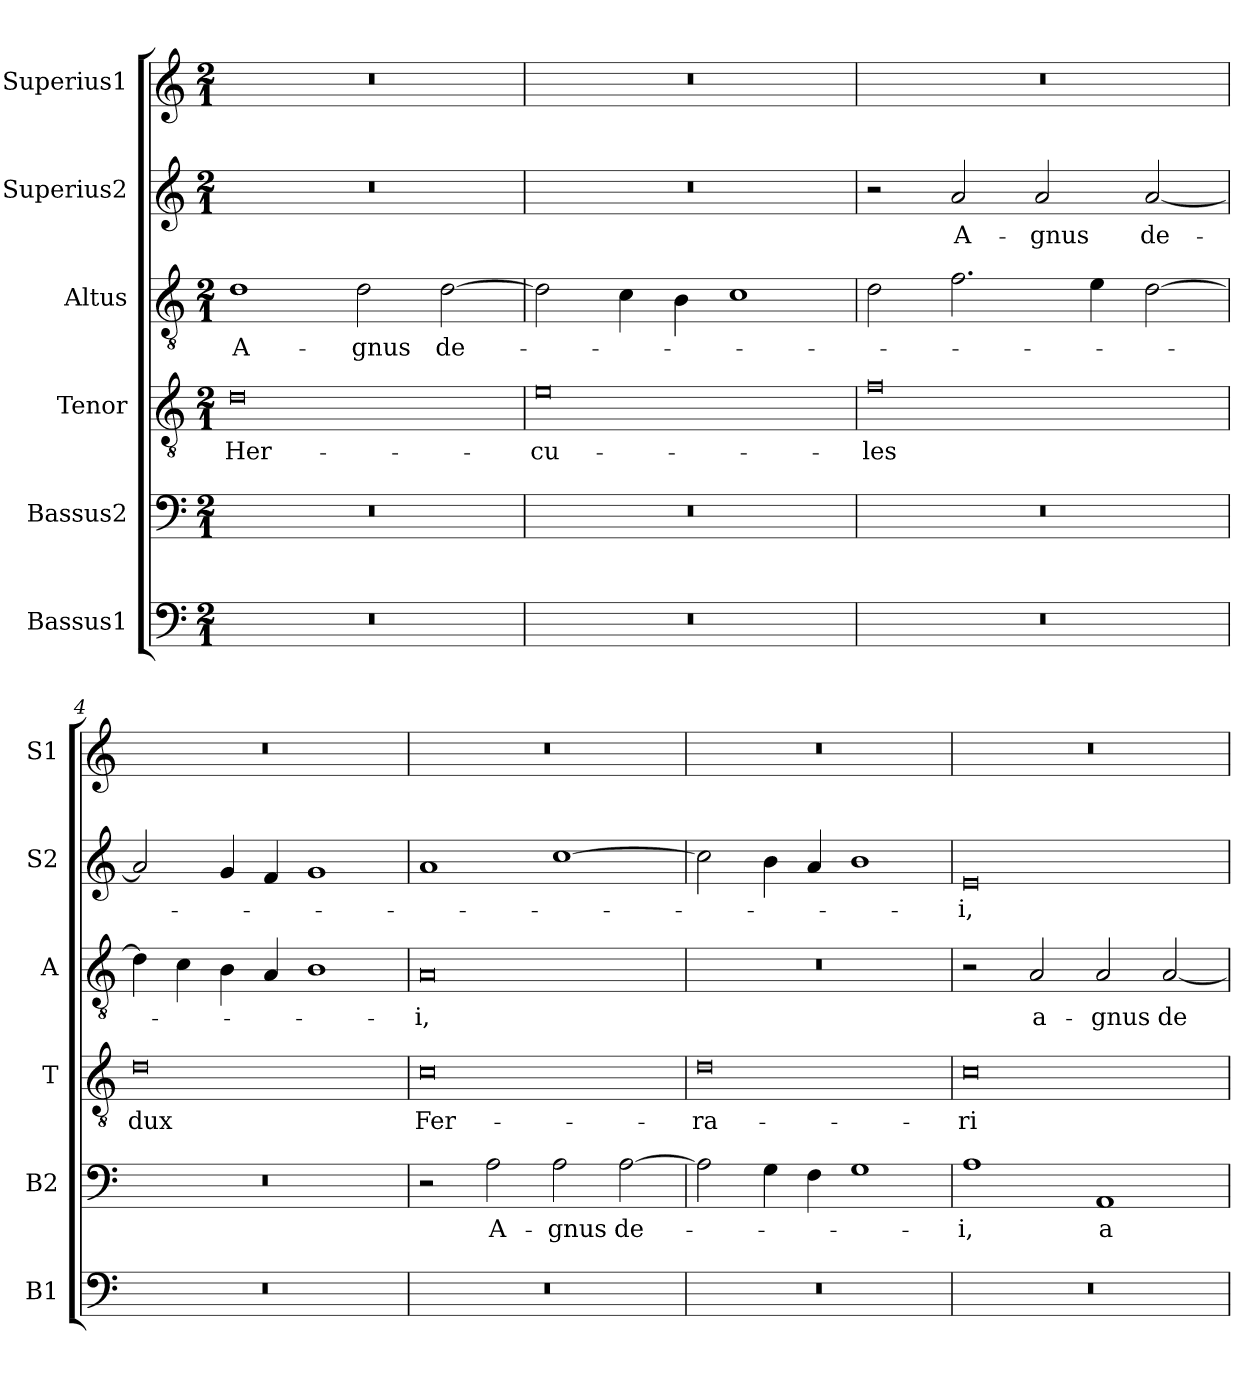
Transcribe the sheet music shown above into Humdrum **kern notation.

**kern	**kern	**text	**kern	**text	**kern	**text	**kern	**text	**kern
*part6	*part5	*part5	*part4	*part4	*part3	*part3	*part2	*part2	*part1
*staff6	*staff5	*staff5	*staff4	*staff4	*staff3	*staff3	*staff2	*staff2	*staff1
*I"Bassus1	*I"Bassus2	*	*I"Tenor	*	*I"Altus	*	*I"Superius2	*	*I"Superius1
*I'B1	*I'B2	*	*I'T	*	*I'A	*	*I'S2	*	*I'S1
*clefF4	*clefF4	*	*clefGv2	*	*clefGv2	*	*clefG2	*	*clefG2
*k[]	*k[]	*	*k[]	*	*k[]	*	*k[]	*	*k[]
*M2/1	*M2/1	*	*M2/1	*	*M2/1	*	*M2/1	*	*M2/1
=1	=1	=1	=1	=1	=1	=1	=1	=1	=1
0r	0r	.	0d	Her-	1d	A-	0r	.	0r
.	.	.	.	.	2d\	-gnus	.	.	.
.	.	.	.	.	[2d\	de-	.	.	.
=2	=2	=2	=2	=2	=2	=2	=2	=2	=2
0r	0r	.	0e	-cu-	2d\]	.	0r	.	0r
.	.	.	.	.	4c\	.	.	.	.
.	.	.	.	.	4B\	.	.	.	.
.	.	.	.	.	1c	.	.	.	.
=3	=3	=3	=3	=3	=3	=3	=3	=3	=3
0r	0r	.	0f	-les	2d\	.	2r	.	0r
.	.	.	.	.	2.f\	.	2a/	A-	.
.	.	.	.	.	.	.	2a/	-gnus	.
.	.	.	.	.	4e\	.	.	.	.
.	.	.	.	.	[2d\	.	[2a/	de-	.
=4	=4	=4	=4	=4	=4	=4	=4	=4	=4
0r	0r	.	0d	dux	4d\]	.	2a/]	.	0r
.	.	.	.	.	4c\	.	.	.	.
.	.	.	.	.	4B\	.	4g/	.	.
.	.	.	.	.	4A/	.	4f/	.	.
.	.	.	.	.	1B	.	1g	.	.
=5	=5	=5	=5	=5	=5	=5	=5	=5	=5
0r	2r	.	0c	Fer-	0A	-i,	1a	.	0r
.	2A\	A-	.	.	.	.	.	.	.
.	2A\	-gnus	.	.	.	.	[1cc	.	.
.	[2A\	de-	.	.	.	.	.	.	.
=6	=6	=6	=6	=6	=6	=6	=6	=6	=6
0r	2A\]	.	0d	-ra-	0r	.	2cc\]	.	0r
.	4G\	.	.	.	.	.	4b\	.	.
.	4F\	.	.	.	.	.	4a/	.	.
.	1G	.	.	.	.	.	1b	.	.
=7	=7	=7	=7	=7	=7	=7	=7	=7	=7
0r	1A	-i,	0c	-ri-	2r	.	0e	-i,	0r
.	.	.	.	.	2A/	a-	.	.	.
.	1AA	a-	.	.	2A/	-gnus	.	.	.
.	.	.	.	.	[2A/	de-	.	.	.
=	=	=	=	=	=	=	=	=	=
*-	*-	*-	*-	*-	*-	*-	*-	*-	*-
